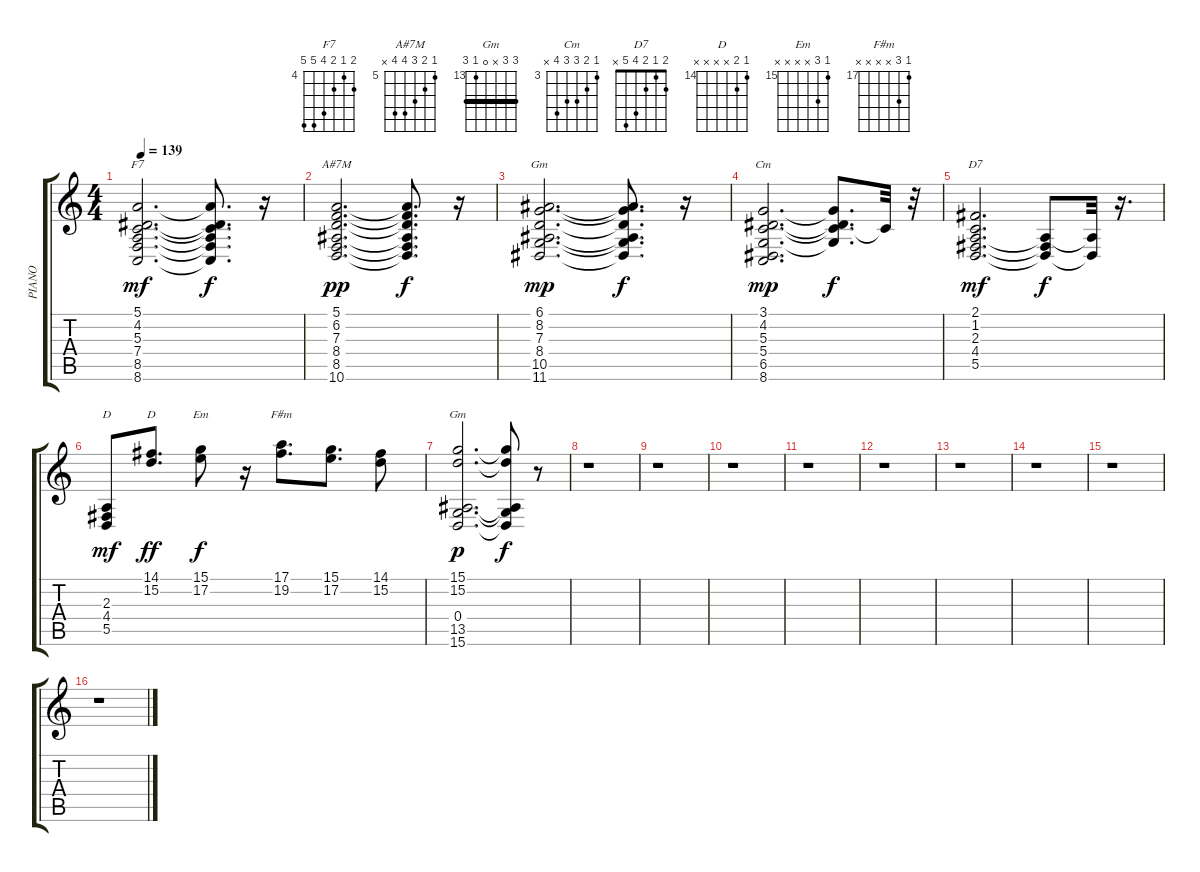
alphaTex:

\track ("PIANO" "PIANO") {instrument acousticgrandpiano}
\staff {score tabs}
\tuning (E4 B3 G3 D3 A2 E2) {hide}
\chord ("F7" 5 4 5 7 8 8) {firstfret 4}
\chord ("A#7M" 5 6 7 8 8 x) {firstfret 5}
\chord ("Gm" 6 8 7 8 10 x) {firstfret 6}
\chord ("Cm" 3 4 5 5 6 x) {firstfret 3}
\chord ("D7" 2 1 2 4 5 x)
\chord ("D" x x 2 4 5 x)
\chord ("D" 14 15 x x x x) {firstfret 14}
\chord ("Em" 15 17 x x x x) {firstfret 15}
\chord ("F#m" 17 19 x x x x) {firstfret 17}
\chord ("Gm" 15 15 x 0 13 15) {firstfret 13 barre 15}
\ts (4 4)
\tempo 139
\clef g2
\ks c
(5.1 4.2 5.3 7.4 8.5 8.6).2{d ch "F7" dy mf} (5.1{t} 4.2{t} 5.3{t} 7.4{t} 8.5{t} 8.6{t}).8{d dy f} r.16 |
(5.1 6.2 7.3 8.4 8.5 10.6).2{d ch "A#7M" dy pp} (5.1{t} 6.2{t} 7.3{t} 8.4{t} 8.5{t} 10.6{t}).8{d dy f} r.16 |
(6.1 8.2 7.3 8.4 10.5 11.6).2{d ch "Gm" dy mp} (6.1{t} 8.2{t} 7.3{t} 8.4{t} 10.5{t} 11.6{t}).8{d dy f} r.16 |
(3.1 4.2 5.3 5.4 6.5 8.6).2{d ch "Cm" dy mp} (3.1{t} 4.2{t} 5.3{t} 5.4{t}).8{d dy f} 5.3{t}.32 r.32 |
(2.1 1.2 2.3 4.4 5.5).2{d ch "D7" dy mf} (2.3{t} 4.4{t} 5.5{t}).8{dy f} (2.3{t} 5.5{t}).32 r.16{d} |
(2.3 4.4 5.5).8{ch "D" dy mf} (14.1 15.2).8{d ch "D" dy ff} (15.1 17.2).8{ch "Em" dy f} r.16 (17.1 19.2).8{d ch "F#m"} (15.1 17.2).8{d} (14.1 15.2).8 |
(15.1 15.2 0.4 13.5 15.6).2{d ch "Gm" dy p} (15.1{t} 15.2{t} 0.4{t} 13.5{t} 15.6{t}).8{dy f} r.8 |
r.1 |
r.1 |
r.1 |
r.1 |
r.1 |
r.1 |
r.1 |
r.1 |
r.1
